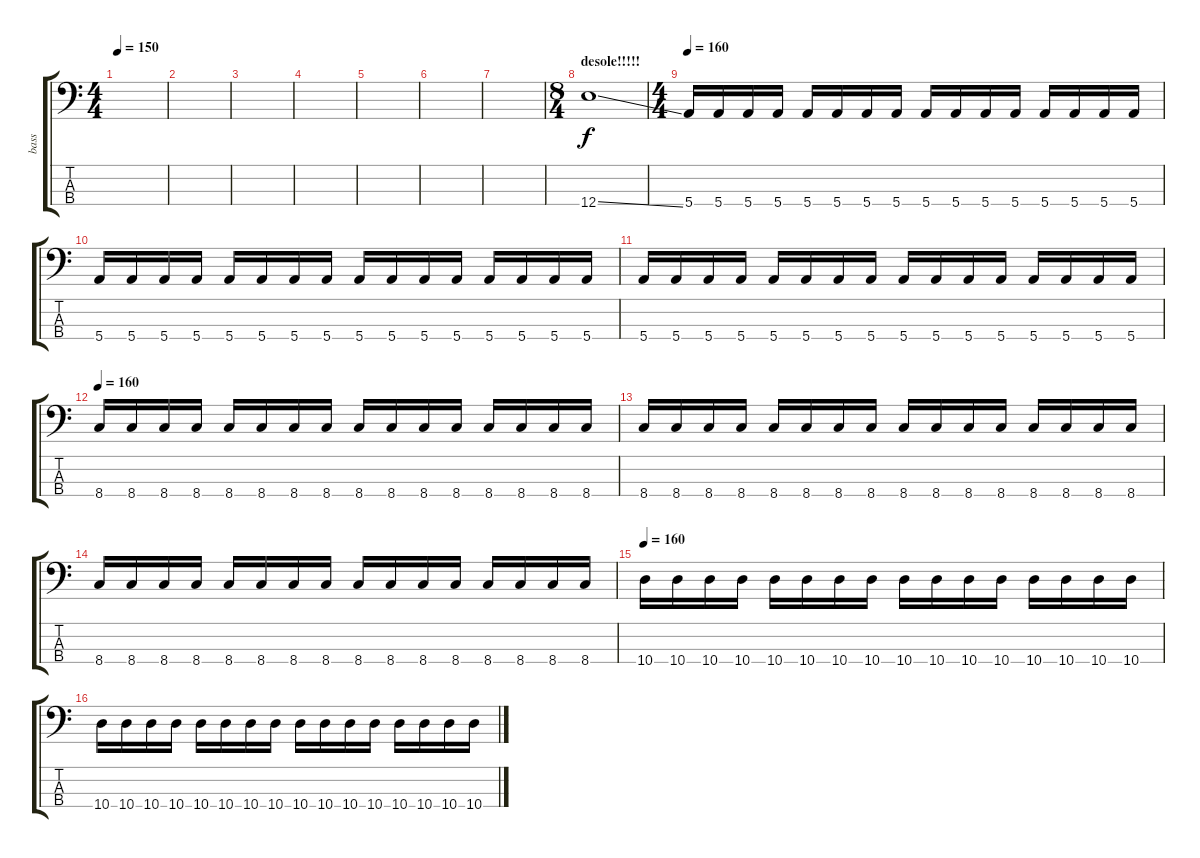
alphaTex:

\track ("bass" "bass") {instrument electricbassfinger}
\staff {score tabs}
\tuning (G2 D2 A1 E1) {hide}
\ts (4 4)
\tempo 150
\clef f4
\ks c
|
|
|
|
|
|
|
\ts (8 4)
\section ("" "desole!!!!!")
12.4{ss}.1 |
\ts (4 4)
\tempo 160
5.4.16 5.4.16 5.4.16 5.4.16 5.4.16 5.4.16 5.4.16 5.4.16 5.4.16 5.4.16 5.4.16 5.4.16 5.4.16 5.4.16 5.4.16 5.4.16 |
5.4.16 5.4.16 5.4.16 5.4.16 5.4.16 5.4.16 5.4.16 5.4.16 5.4.16 5.4.16 5.4.16 5.4.16 5.4.16 5.4.16 5.4.16 5.4.16 |
5.4.16 5.4.16 5.4.16 5.4.16 5.4.16 5.4.16 5.4.16 5.4.16 5.4.16 5.4.16 5.4.16 5.4.16 5.4.16 5.4.16 5.4.16 5.4.16 |
\tempo 160
8.4.16 8.4.16 8.4.16 8.4.16 8.4.16 8.4.16 8.4.16 8.4.16 8.4.16 8.4.16 8.4.16 8.4.16 8.4.16 8.4.16 8.4.16 8.4.16 |
8.4.16 8.4.16 8.4.16 8.4.16 8.4.16 8.4.16 8.4.16 8.4.16 8.4.16 8.4.16 8.4.16 8.4.16 8.4.16 8.4.16 8.4.16 8.4.16 |
8.4.16 8.4.16 8.4.16 8.4.16 8.4.16 8.4.16 8.4.16 8.4.16 8.4.16 8.4.16 8.4.16 8.4.16 8.4.16 8.4.16 8.4.16 8.4.16 |
\tempo 160
10.4.16 10.4.16 10.4.16 10.4.16 10.4.16 10.4.16 10.4.16 10.4.16 10.4.16 10.4.16 10.4.16 10.4.16 10.4.16 10.4.16 10.4.16 10.4.16 |
10.4.16 10.4.16 10.4.16 10.4.16 10.4.16 10.4.16 10.4.16 10.4.16 10.4.16 10.4.16 10.4.16 10.4.16 10.4.16 10.4.16 10.4.16 10.4.16
